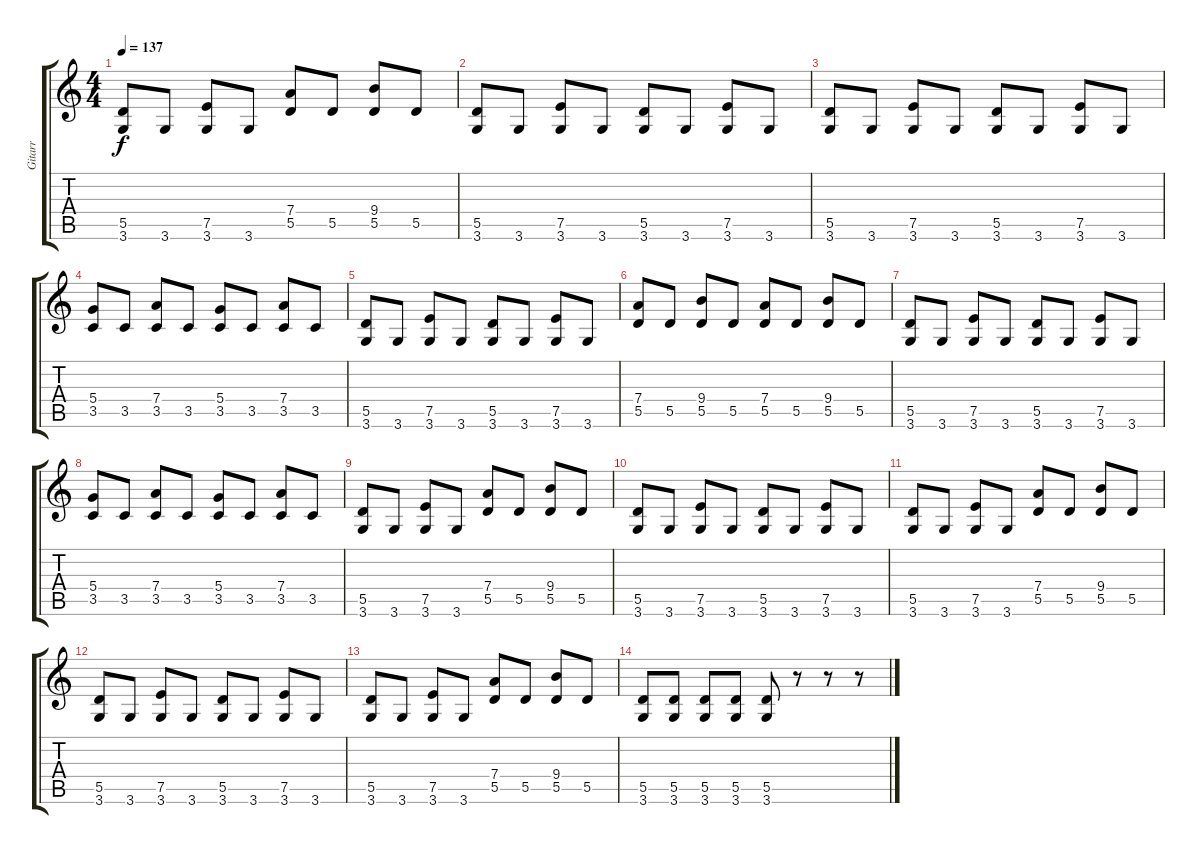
\track ("Gitarr" "Gitarr") {instrument electricguitarmuted}
\staff {score tabs}
\tuning (E4 B3 G3 D3 A2 E2) {hide}
\ts (4 4)
\tempo 137
\clef g2
\ks c
(5.5 3.6).8{dy f} 3.6.8 (7.5 3.6).8 3.6.8 (7.4 5.5).8 5.5.8 (9.4 5.5).8 5.5.8 |
(5.5 3.6).8 3.6.8 (7.5 3.6).8 3.6.8 (5.5 3.6).8 3.6.8 (7.5 3.6).8 3.6.8 |
(5.5 3.6).8 3.6.8 (7.5 3.6).8 3.6.8 (5.5 3.6).8 3.6.8 (7.5 3.6).8 3.6.8 |
(5.4 3.5).8 3.5.8 (7.4 3.5).8 3.5.8 (5.4 3.5).8 3.5.8 (7.4 3.5).8 3.5.8 |
(5.5 3.6).8 3.6.8 (7.5 3.6).8 3.6.8 (5.5 3.6).8 3.6.8 (7.5 3.6).8 3.6.8 |
(7.4 5.5).8 5.5.8 (9.4 5.5).8 5.5.8 (7.4 5.5).8 5.5.8 (9.4 5.5).8 5.5.8 |
(5.5 3.6).8 3.6.8 (7.5 3.6).8 3.6.8 (5.5 3.6).8 3.6.8 (7.5 3.6).8 3.6.8 |
(5.4 3.5).8 3.5.8 (7.4 3.5).8 3.5.8 (5.4 3.5).8 3.5.8 (7.4 3.5).8 3.5.8 |
(5.5 3.6).8 3.6.8 (7.5 3.6).8 3.6.8 (7.4 5.5).8 5.5.8 (9.4 5.5).8 5.5.8 |
(5.5 3.6).8 3.6.8 (7.5 3.6).8 3.6.8 (5.5 3.6).8 3.6.8 (7.5 3.6).8 3.6.8 |
(5.5 3.6).8 3.6.8 (7.5 3.6).8 3.6.8 (7.4 5.5).8 5.5.8 (9.4 5.5).8 5.5.8 |
(5.5 3.6).8 3.6.8 (7.5 3.6).8 3.6.8 (5.5 3.6).8 3.6.8 (7.5 3.6).8 3.6.8 |
(5.5 3.6).8 3.6.8 (7.5 3.6).8 3.6.8 (7.4 5.5).8 5.5.8 (9.4 5.5).8 5.5.8 |
(5.5 3.6).8 (5.5 3.6).8 (5.5 3.6).8 (5.5 3.6).8 (5.5 3.6).8 r.8 r.8 r.8
